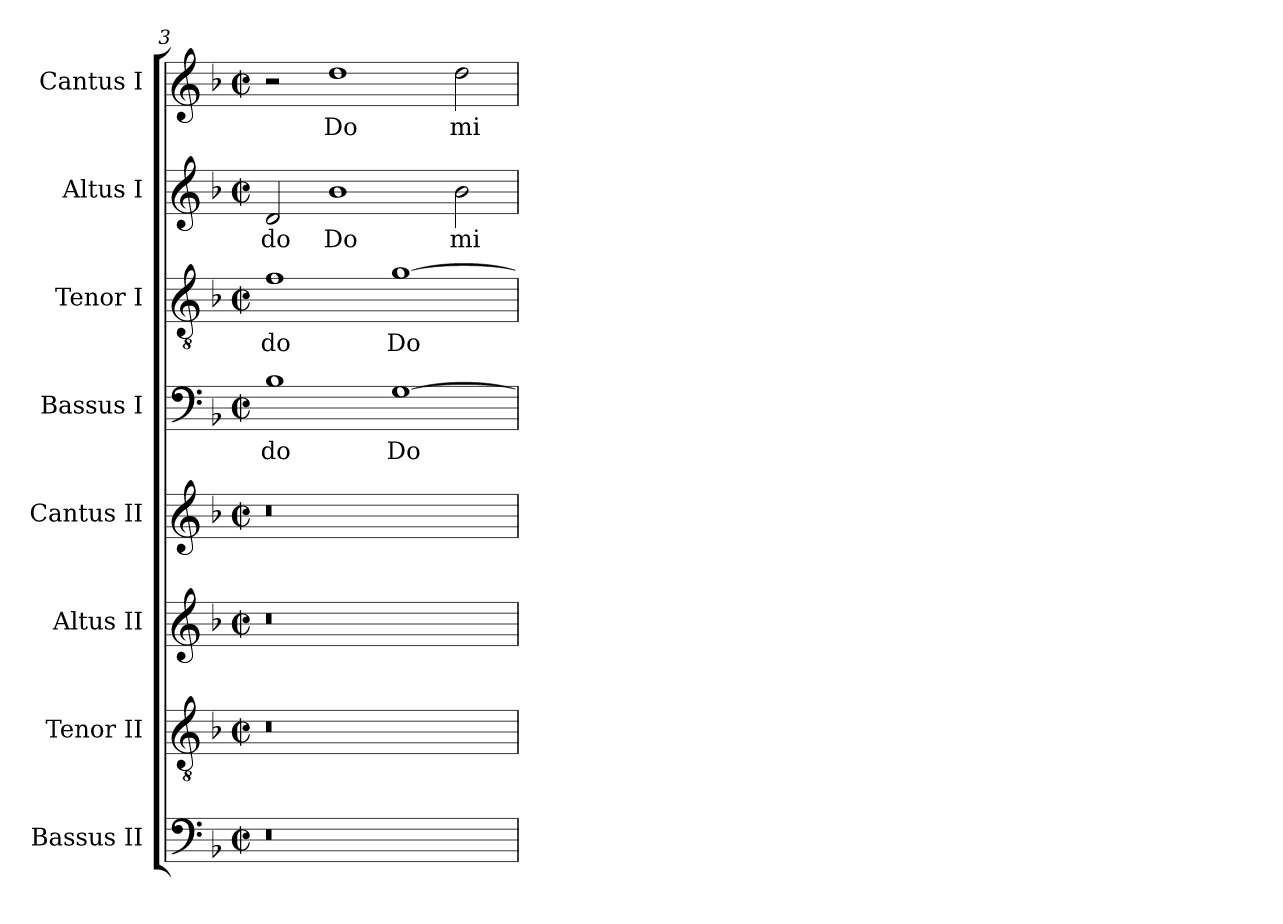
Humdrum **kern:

**kern	**kern	**kern	**kern	**kern	**text	**kern	**text	**kern	**text	**kern	**text
*part8	*part7	*part6	*part5	*part4	*part4	*part3	*part3	*part2	*part2	*part1	*part1
*staff8	*staff7	*staff6	*staff5	*staff4	*staff4	*staff3	*staff3	*staff2	*staff2	*staff1	*staff1
*I"Bassus II	*I"Tenor II	*I"Altus II	*I"Cantus II	*I"Bassus I	*	*I"Tenor I	*	*I"Altus I	*	*I"Cantus I	*
*I'Bassus II	*I'Tenor II	*I'Altus II	*I'Cantus II	*I'Bassus I	*	*I'Tenor I	*	*I'Altus I	*	*I'Cantus I	*
*clefF4	*clefGv2	*clefG2	*clefG2	*clefF4	*	*clefGv2	*	*clefG2	*	*clefG2	*
*k[b-]	*k[b-]	*k[b-]	*k[b-]	*k[b-]	*	*k[b-]	*	*k[b-]	*	*k[b-]	*
*F:	*F:	*F:	*F:	*F:	*	*F:	*	*F:	*	*F:	*
*M2/2	*M2/2	*M2/2	*M2/2	*M2/2	*	*M2/2	*	*M2/2	*	*M2/2	*
*met(c|)	*met(c|)	*met(c|)	*met(c|)	*met(c|)	*	*met(c|)	*	*met(c|)	*	*met(c|)	*
=3	=3	=3	=3	=3	=3	=3	=3	=3	=3	=3	=3
!	!	!	!	!	!LO:LY:b:cj	!	!LO:LY:b:cj	!	!LO:LY:b:cj	!	!
0r	0r	0r	0r	1B-	do	1f	do	2d/	do	2r	.
!	!	!	!	!	!	!	!	!	!LO:LY:b:cj	!	!LO:LY:b:cj
.	.	.	.	.	.	.	.	1b-	Do	1dd	Do
!	!	!	!	!	!LO:LY:b:cj	!	!LO:LY:b:cj	!	!	!	!
.	.	.	.	[>1G	Do	[>1g	Do	.	.	.	.
!	!	!	!	!	!	!	!	!	!LO:LY:b:cj	!	!LO:LY:b:cj
.	.	.	.	.	.	.	.	2b-\	mi	2dd\	mi
=	=	=	=	=	=	=	=	=	=	=	=
*-	*-	*-	*-	*-	*-	*-	*-	*-	*-	*-	*-
